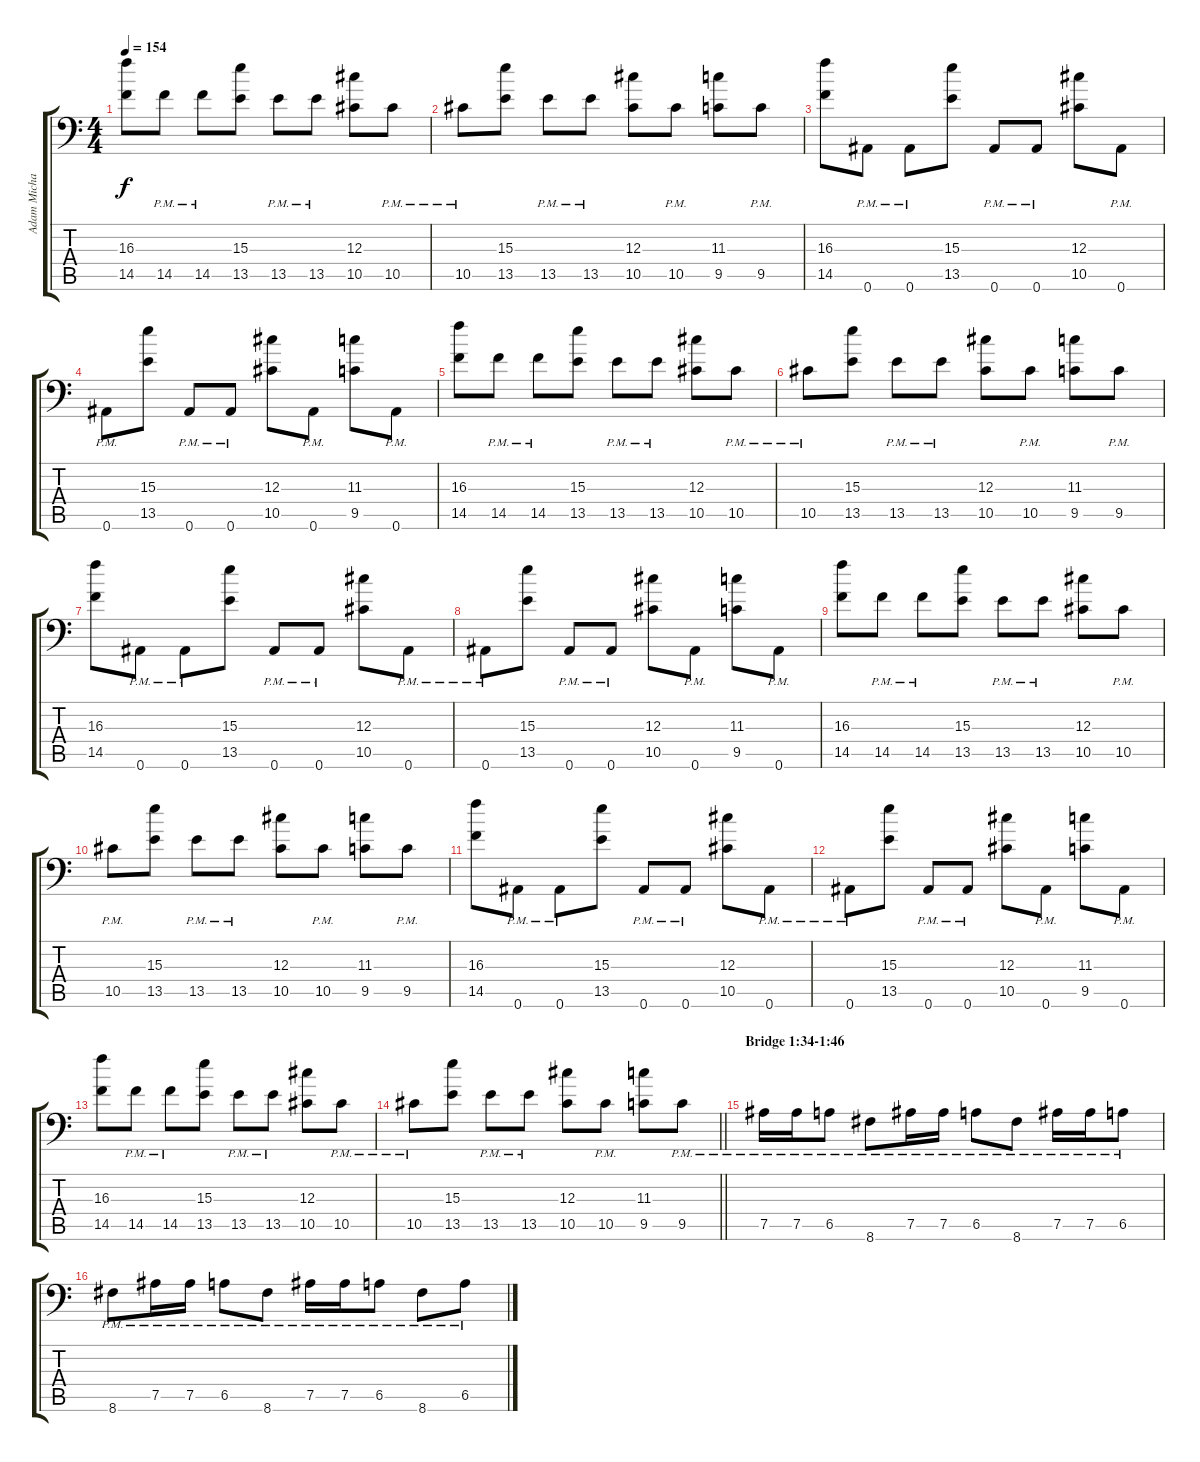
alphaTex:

\track ("Adam Michal \"Nergal\" Darski" "Adam Micha") {instrument distortionguitar}
\staff {score tabs}
\tuning (Bb3 F3 Db3 Ab2 Eb2 Bb1) {hide}
\ts (4 4)
\tempo 154
\clef f4
\ks c
(16.3 14.5).8{dy f} 14.5{pm}.8 14.5{pm}.8 (15.3 13.5).8 13.5{pm}.8 13.5{pm}.8 (12.3 10.5).8 10.5{pm}.8 |
10.5{pm}.8 (15.3 13.5).8 13.5{pm}.8 13.5{pm}.8 (12.3 10.5).8 10.5{pm}.8 (11.3 9.5).8 9.5{pm}.8 |
(16.3 14.5).8 0.6{pm}.8 0.6{pm}.8 (15.3 13.5).8 0.6{pm}.8 0.6{pm}.8 (12.3 10.5).8 0.6{pm}.8 |
0.6{pm}.8 (15.3 13.5).8 0.6{pm}.8 0.6{pm}.8 (12.3 10.5).8 0.6{pm}.8 (11.3 9.5).8 0.6{pm}.8 |
(16.3 14.5).8 14.5{pm}.8 14.5{pm}.8 (15.3 13.5).8 13.5{pm}.8 13.5{pm}.8 (12.3 10.5).8 10.5{pm}.8 |
10.5{pm}.8 (15.3 13.5).8 13.5{pm}.8 13.5{pm}.8 (12.3 10.5).8 10.5{pm}.8 (11.3 9.5).8 9.5{pm}.8 |
(16.3 14.5).8 0.6{pm}.8 0.6{pm}.8 (15.3 13.5).8 0.6{pm}.8 0.6{pm}.8 (12.3 10.5).8 0.6{pm}.8 |
0.6{pm}.8 (15.3 13.5).8 0.6{pm}.8 0.6{pm}.8 (12.3 10.5).8 0.6{pm}.8 (11.3 9.5).8 0.6{pm}.8 |
(16.3 14.5).8 14.5{pm}.8 14.5{pm}.8 (15.3 13.5).8 13.5{pm}.8 13.5{pm}.8 (12.3 10.5).8 10.5{pm}.8 |
10.5{pm}.8 (15.3 13.5).8 13.5{pm}.8 13.5{pm}.8 (12.3 10.5).8 10.5{pm}.8 (11.3 9.5).8 9.5{pm}.8 |
(16.3 14.5).8 0.6{pm}.8 0.6{pm}.8 (15.3 13.5).8 0.6{pm}.8 0.6{pm}.8 (12.3 10.5).8 0.6{pm}.8 |
0.6{pm}.8 (15.3 13.5).8 0.6{pm}.8 0.6{pm}.8 (12.3 10.5).8 0.6{pm}.8 (11.3 9.5).8 0.6{pm}.8 |
(16.3 14.5).8 14.5{pm}.8 14.5{pm}.8 (15.3 13.5).8 13.5{pm}.8 13.5{pm}.8 (12.3 10.5).8 10.5{pm}.8 |
\barLineRight lightlight
10.5{pm}.8 (15.3 13.5).8 13.5{pm}.8 13.5{pm}.8 (12.3 10.5).8 10.5{pm}.8 (11.3 9.5).8 9.5{pm}.8 |
\section ("" "Bridge 1:34-1:46")
7.5{pm}.16 7.5{pm}.16 6.5{pm}.8 8.6{pm}.8 7.5{pm}.16 7.5{pm}.16 6.5{pm}.8 8.6{pm}.8 7.5{pm}.16 7.5{pm}.16 6.5{pm}.8 |
8.6{pm}.8 7.5{pm}.16 7.5{pm}.16 6.5{pm}.8 8.6{pm}.8 7.5{pm}.16 7.5{pm}.16 6.5{pm}.8 8.6{pm}.8 6.5{pm}.8
